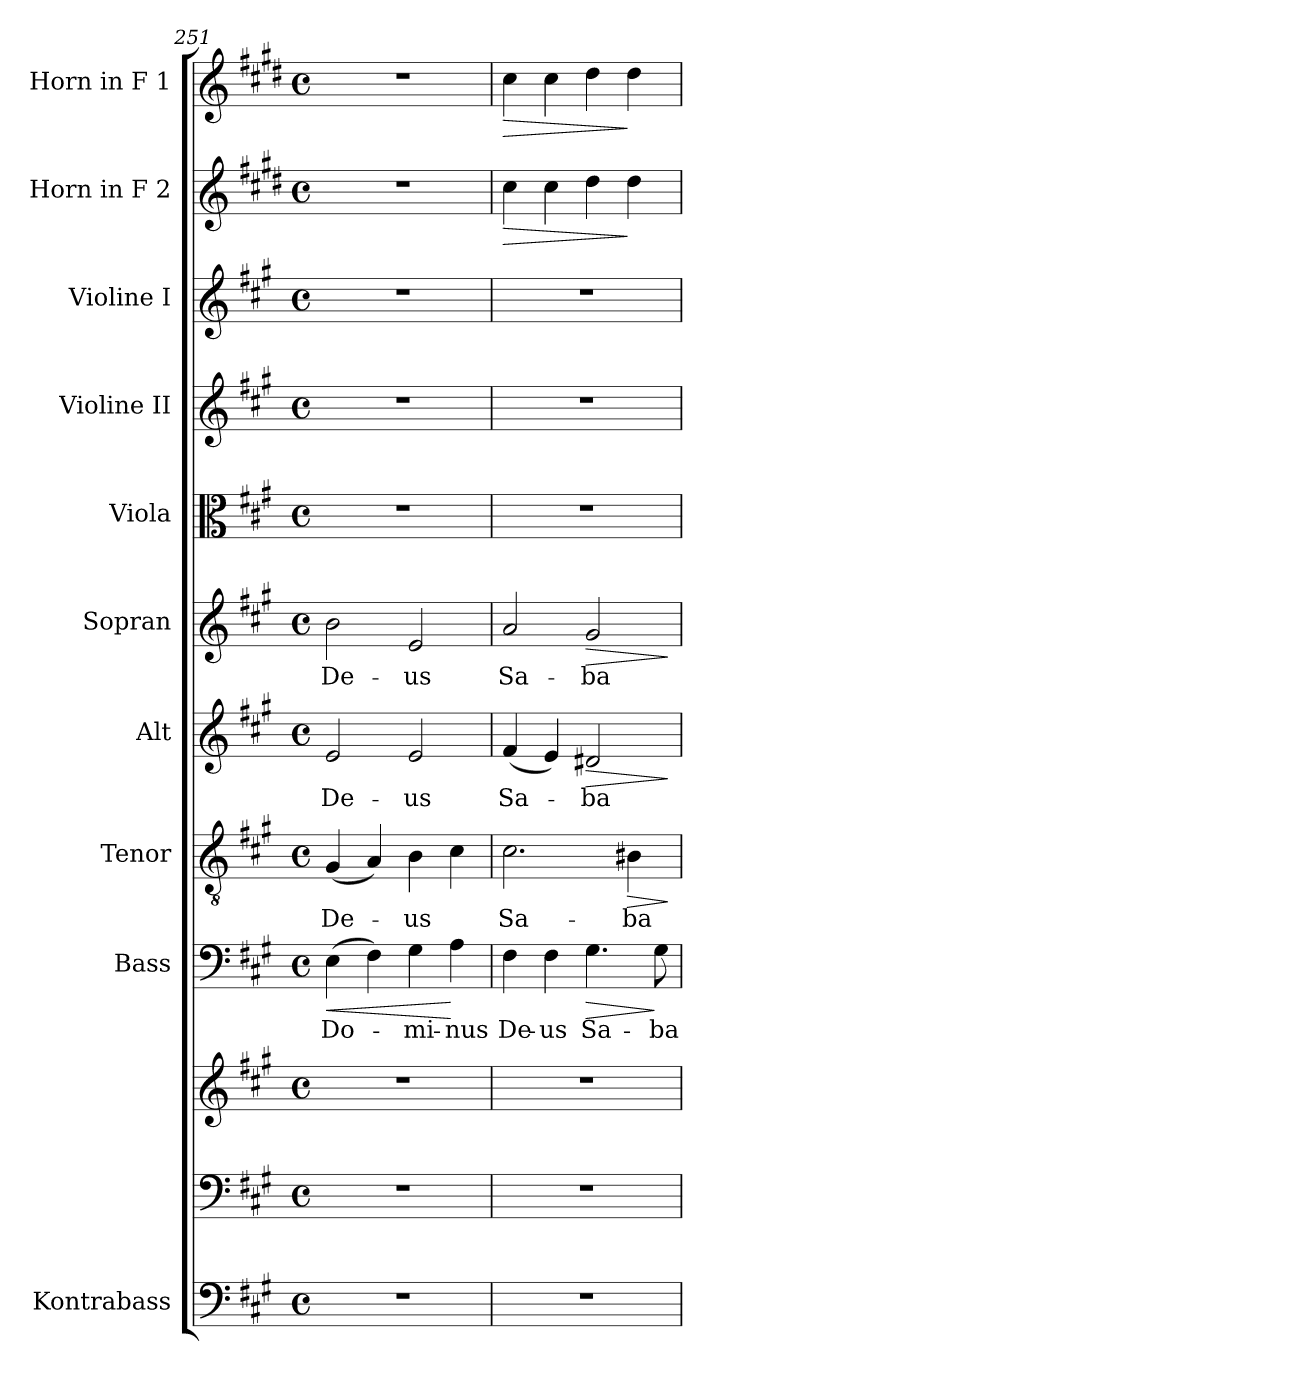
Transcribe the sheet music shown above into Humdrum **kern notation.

**kern	**kern	**kern	**kern	**text	**dynam	**kern	**text	**dynam	**kern	**text	**dynam	**kern	**text	**dynam	**kern	**kern	**kern	**kern	**dynam	**kern	**dynam
*part11	*part10	*part10	*part9	*part9	*part9	*part8	*part8	*part8	*part7	*part7	*part7	*part6	*part6	*part6	*part5	*part4	*part3	*part2	*part2	*part1	*part1
*staff12	*staff11	*staff10	*staff9	*staff9	*staff9	*staff8	*staff8	*staff8	*staff7	*staff7	*staff7	*staff6	*staff6	*staff6	*staff5	*staff4	*staff3	*staff2	*staff2	*staff1	*staff1
*I"Kontrabass	*	*	*I"Bass	*	*	*I"Tenor	*	*	*I"Alt	*	*	*I"Sopran	*	*	*I"Viola	*I"Violine II	*I"Violine I	*I"Horn in F 2	*	*I"Horn in F 1	*
*I'Kb.	*	*	*I'B.	*	*	*I'T.	*	*	*I'A.	*	*	*I'S.	*	*	*I'Vla.	*I'Vl. II	*I'Vl. I	*	*	*	*
!!LO:PB:g=z
*clefF4	*clefF4	*clefG2	*clefF4	*	*	*clefGv2	*	*	*clefG2	*	*	*clefG2	*	*	*clefC3	*clefG2	*clefG2	*clefG2	*	*clefG2	*
*ITrd7c12	*	*	*	*	*	*	*	*	*	*	*	*	*	*	*	*	*	*ITrd4c7	*	*ITrd4c7	*
*k[f#c#g#]	*k[f#c#g#]	*k[f#c#g#]	*k[f#c#g#]	*	*	*k[f#c#g#]	*	*	*k[f#c#g#]	*	*	*k[f#c#g#]	*	*	*k[f#c#g#]	*k[f#c#g#]	*k[f#c#g#]	*k[f#c#g#]	*	*k[f#c#g#]	*
*A:	*A:	*A:	*A:	*	*	*A:	*	*	*A:	*	*	*A:	*	*	*A:	*A:	*A:	*A:	*	*A:	*
*M4/4	*M4/4	*M4/4	*M4/4	*	*	*M4/4	*	*	*M4/4	*	*	*M4/4	*	*	*M4/4	*M4/4	*M4/4	*M4/4	*	*M4/4	*
*met(c)	*met(c)	*met(c)	*met(c)	*	*	*met(c)	*	*	*met(c)	*	*	*met(c)	*	*	*met(c)	*met(c)	*met(c)	*met(c)	*	*met(c)	*
=251	=251	=251	=251	=251	=251	=251	=251	=251	=251	=251	=251	=251	=251	=251	=251	=251	=251	=251	=251	=251	=251
!	!	!	!	!LO:LY:b	!LO:HP:b	!	!LO:LY:b	!	!	!LO:LY:b	!	!	!LO:LY:b	!	!	!	!	!	!	!	!
1r	1r	1r	(>4E\	Do-	<	(<4G#/	De-	.	2e/	De-	.	2b\	De-	.	1r	1r	1r	1r	.	1r	.
.	.	.	4F#\)	.	.	4A/)	.	.	.	.	.	.	.	.	.	.	.	.	.	.	.
!	!	!	!	!LO:LY:b	!	!	!LO:LY:b	!	!	!LO:LY:b	!	!	!LO:LY:b	!	!	!	!	!	!	!	!
.	.	.	4G#\	-mi-	.	4B\	-us	.	2e/	-us	.	2e/	-us	.	.	.	.	.	.	.	.
!	!	!	!	!LO:LY:b	!	!	!	!	!	!	!	!	!	!	!	!	!	!	!	!	!
.	.	.	4A\	-nus	[	4c#\	.	.	.	.	.	.	.	.	.	.	.	.	.	.	.
=252	=252	=252	=252	=252	=252	=252	=252	=252	=252	=252	=252	=252	=252	=252	=252	=252	=252	=252	=252	=252	=252
!	!	!	!	!LO:LY:b	!	!	!LO:LY:b	!	!	!LO:LY:b	!	!	!LO:LY:b	!	!	!	!	!	!LO:HP:b	!	!LO:HP:b
1r	1r	1r	4F#\	De-	.	2.c#\	Sa-	.	(<4f#/	Sa-	.	2a/	Sa-	.	1r	1r	1r	4f#\	>	4f#\	>
!	!	!	!	!LO:LY:b	!	!	!	!	!	!	!	!	!	!	!	!	!	!	!	!	!
.	.	.	4F#\	-us	.	.	.	.	4e/)	.	.	.	.	.	.	.	.	4f#\	.	4f#\	.
!	!	!	!	!LO:LY:b	!LO:HP:b	!	!	!	!	!LO:LY:b	!LO:HP:b	!	!LO:LY:b	!LO:HP:b	!	!	!	!	!	!	!
.	.	.	4.G#\	Sa-	>	.	.	.	2d#X/	-ba-	>	2g#/	-ba-	>	.	.	.	4g#\	.	4g#\	.
!	!	!	!	!	!	!	!LO:LY:b	!LO:HP:b	!	!	!	!	!	!	!	!	!	!	!	!	!
.	.	.	.	.	.	4B#X\	-ba-	>	.	.	.	.	.	.	.	.	.	4g#\	]	4g#\	]
!	!	!	!	!LO:LY:b	!	!	!	!	!	!	!	!	!	!	!	!	!	!	!	!	!
.	.	.	8G#\	-ba-	]	.	.	.	.	.	.	.	.	.	.	.	.	.	.	.	.
.	.	.	.	.	.	.	.	]	.	.	]	.	.	]	.	.	.	.	.	.	.
=	=	=	=	=	=	=	=	=	=	=	=	=	=	=	=	=	=	=	=	=	=
*-	*-	*-	*-	*-	*-	*-	*-	*-	*-	*-	*-	*-	*-	*-	*-	*-	*-	*-	*-	*-	*-
